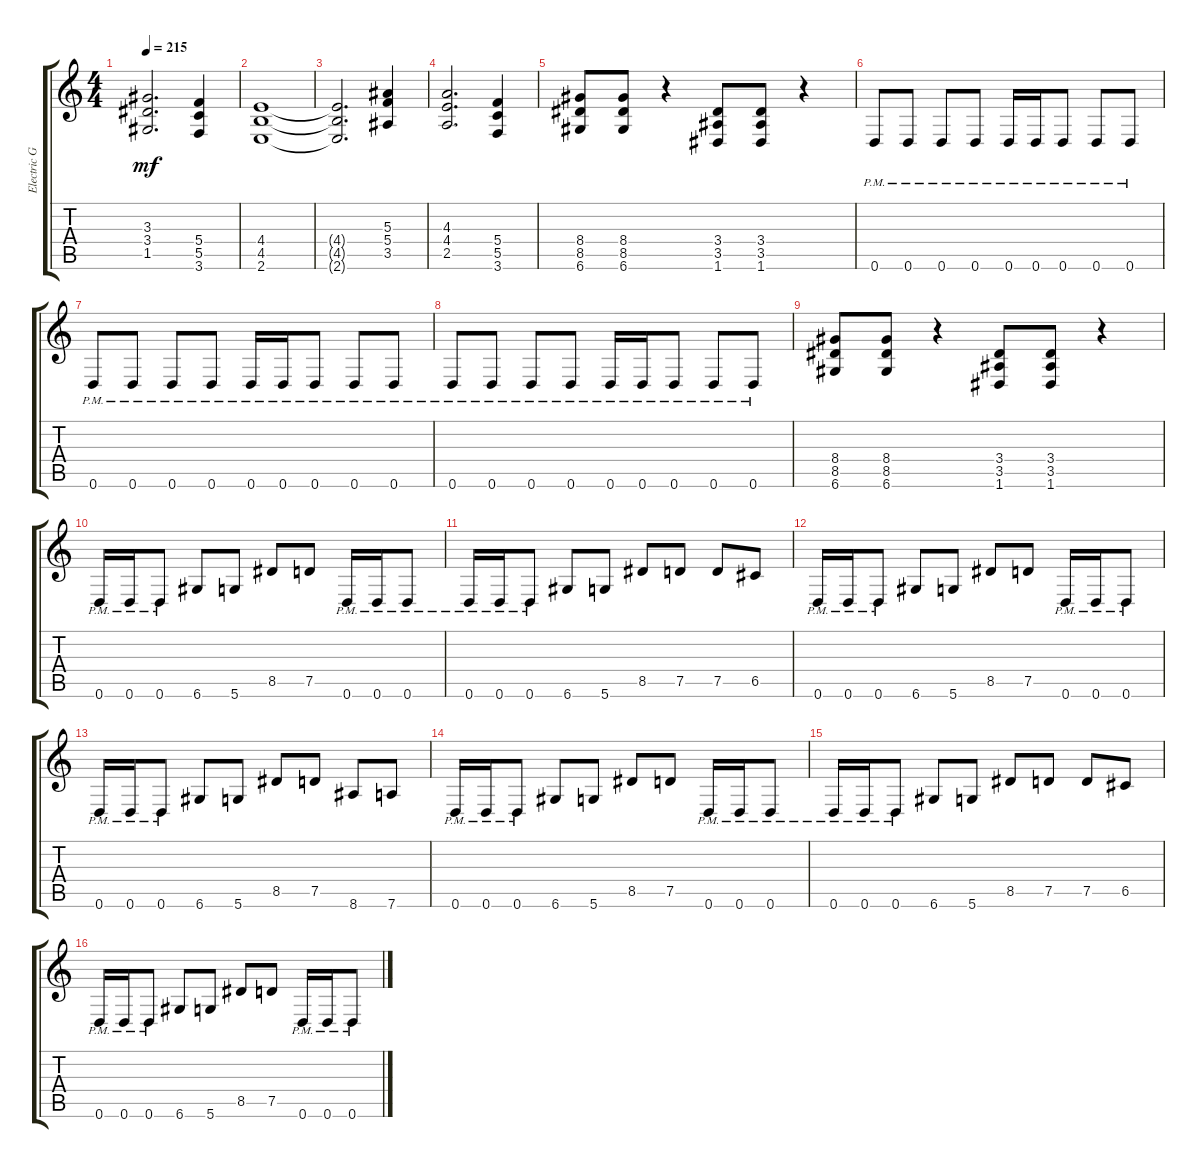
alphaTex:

\track ("Electric Guitar" "Electric G") {instrument distortionguitar}
\staff {score tabs}
\tuning (D4 A3 F3 C3 G2 D2) {hide}
\ts (4 4)
\tempo 215
\clef g2
\ks c
(3.3{t} 3.4{t} 1.5{t}).2{d dy mf} (5.4 5.5 3.6).4 |
(4.4 4.5 2.6).1 |
(4.4{t} 4.5{t} 2.6{t}).2{d} (5.3 5.4 3.5).4 |
(4.3 4.4 2.5).2{d} (5.4 5.5 3.6).4 |
(8.4 8.5 6.6).8 (8.4 8.5 6.6).8 r.4 (3.4 3.5 1.6).8 (3.4 3.5 1.6).8 r.4 |
0.6{pm}.8 0.6{pm}.8 0.6{pm}.8 0.6{pm}.8 0.6{pm}.16 0.6{pm}.16 0.6{pm}.8 0.6{pm}.8 0.6{pm}.8 |
0.6{pm}.8 0.6{pm}.8 0.6{pm}.8 0.6{pm}.8 0.6{pm}.16 0.6{pm}.16 0.6{pm}.8 0.6{pm}.8 0.6{pm}.8 |
0.6{pm}.8 0.6{pm}.8 0.6{pm}.8 0.6{pm}.8 0.6{pm}.16 0.6{pm}.16 0.6{pm}.8 0.6{pm}.8 0.6{pm}.8 |
(8.4 8.5 6.6).8 (8.4 8.5 6.6).8 r.4 (3.4 3.5 1.6).8 (3.4 3.5 1.6).8 r.4 |
0.6{pm}.16 0.6{pm}.16 0.6{pm}.8 6.6.8 5.6.8 8.5.8 7.5.8 0.6{pm}.16 0.6{pm}.16 0.6{pm}.8 |
0.6{pm}.16 0.6{pm}.16 0.6{pm}.8 6.6.8 5.6.8 8.5.8 7.5.8 7.5.8 6.5.8 |
0.6{pm}.16 0.6{pm}.16 0.6{pm}.8 6.6.8 5.6.8 8.5.8 7.5.8 0.6{pm}.16 0.6{pm}.16 0.6{pm}.8 |
0.6{pm}.16 0.6{pm}.16 0.6{pm}.8 6.6.8 5.6.8 8.5.8 7.5.8 8.6.8 7.6.8 |
0.6{pm}.16 0.6{pm}.16 0.6{pm}.8 6.6.8 5.6.8 8.5.8 7.5.8 0.6{pm}.16 0.6{pm}.16 0.6{pm}.8 |
0.6{pm}.16 0.6{pm}.16 0.6{pm}.8 6.6.8 5.6.8 8.5.8 7.5.8 7.5.8 6.5.8 |
0.6{pm}.16 0.6{pm}.16 0.6{pm}.8 6.6.8 5.6.8 8.5.8 7.5.8 0.6{pm}.16 0.6{pm}.16 0.6{pm}.8
